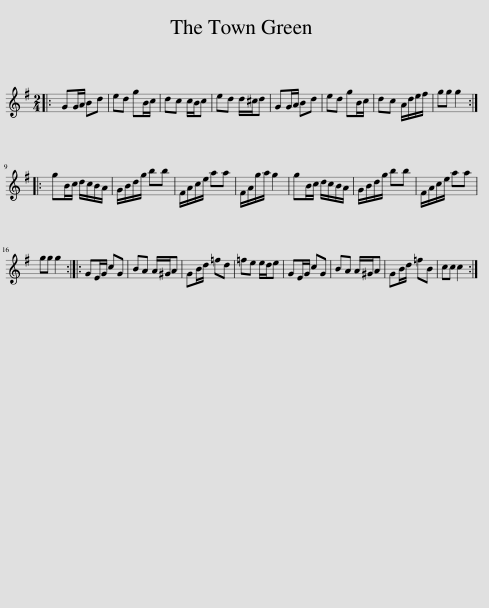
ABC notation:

X:1
L:1/8
M:2/4
I:linebreak $
K:G
V:1 treble
V:1
|: GG/A/ Bd | ed gB/c/ | dc c/B/c | ed d/^c/d | GG/A/ Bd | %5
 ed gB/c/ | dc A/d/e/f/ | gg g2 ::$ gB/c/ d/c/B/A/ | G/B/d/g/ bb | %10
 F/A/c/e/ aa | F/A/g/a/ g2 | gB/c/ d/c/B/A/ | G/B/d/g/ bb | F/A/c/e/ aa |$ %15
 gg g2 :: GE/G/ cG | BA A/^G/A | GB/d/ =fd | =fe e/d/e | %20
 GE/G/ cG | BA A/^G/A | GB/d/ =fB | cc c2 :| %24
